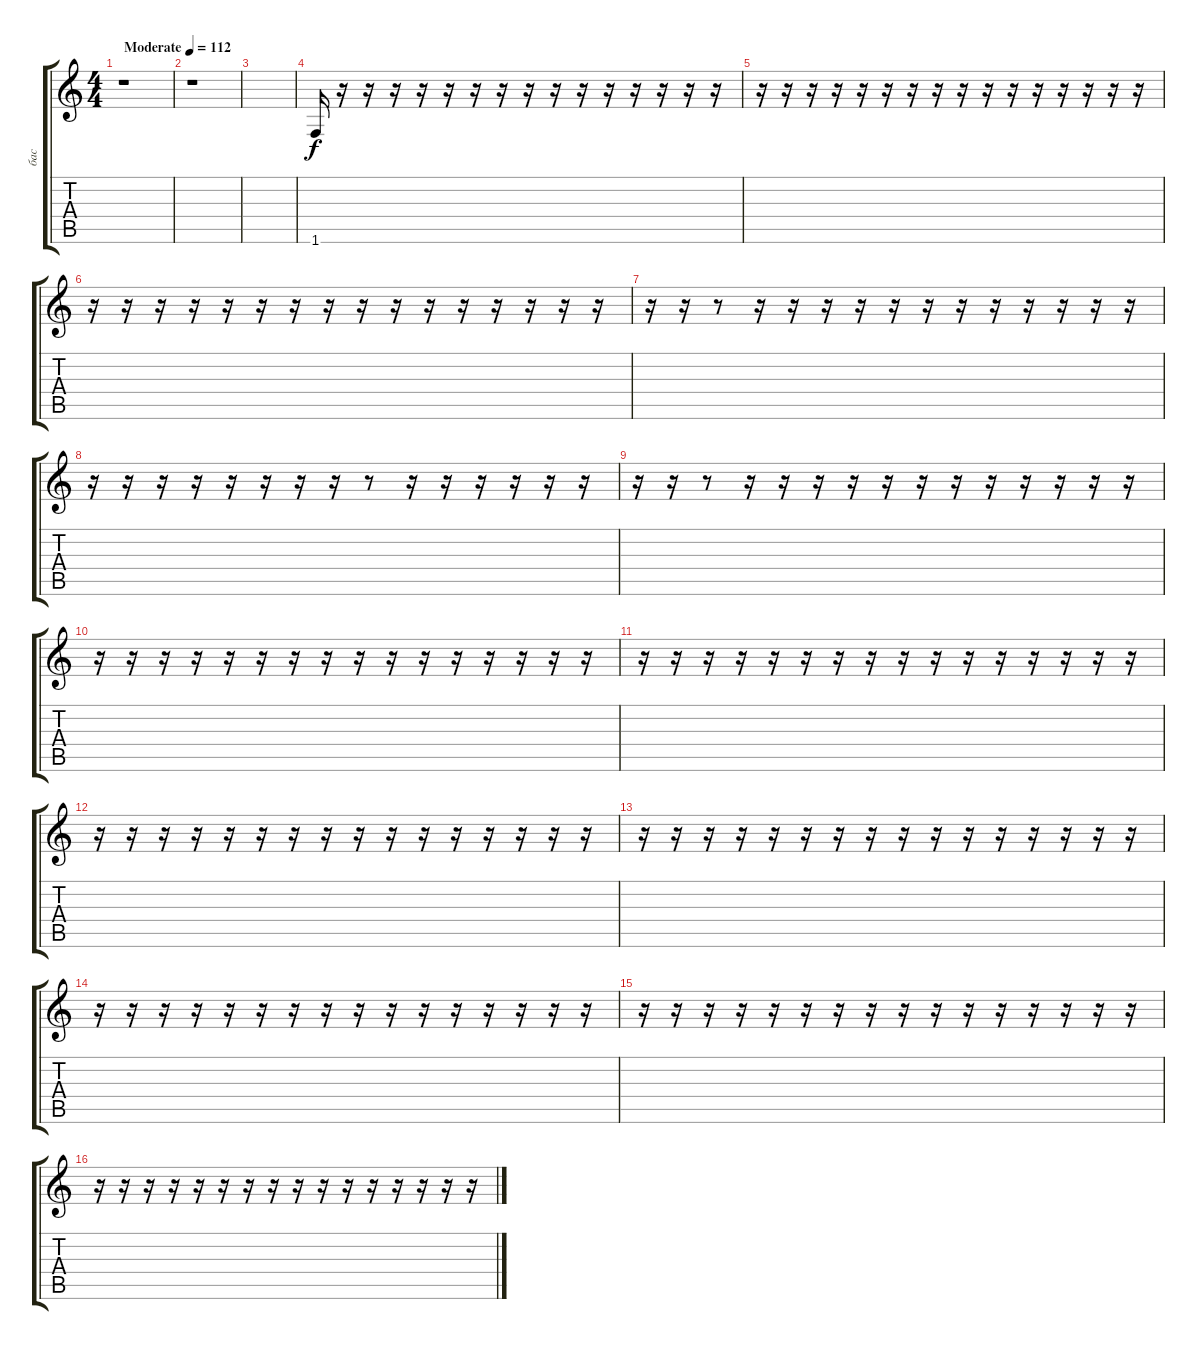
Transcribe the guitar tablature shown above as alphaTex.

\track ("бас" "бас") {instrument acousticbass}
\staff {score tabs}
\tuning (E4 B3 G3 D3 A2 E2) {hide}
\ts (4 4)
\tempo (112 "Moderate")
\clef g2
\ks c
r.1{dy f instrument acousticbass} |
r.1 |
|
1.6.16{instrument electricbassfinger} r.16 r.16 r.16 r.16 r.16 r.16 r.16 r.16 r.16 r.16 r.16 r.16 r.16 r.16 r.16 |
r.16 r.16 r.16 r.16 r.16 r.16 r.16 r.16 r.16 r.16 r.16 r.16 r.16 r.16 r.16 r.16 |
r.16 r.16 r.16 r.16 r.16 r.16 r.16 r.16 r.16 r.16 r.16 r.16 r.16 r.16 r.16 r.16 |
r.16 r.16 r.8 r.16 r.16 r.16 r.16 r.16 r.16 r.16 r.16 r.16 r.16 r.16 r.16 |
r.16 r.16 r.16 r.16 r.16 r.16 r.16 r.16 r.8 r.16 r.16 r.16 r.16 r.16 r.16 |
r.16 r.16 r.8 r.16 r.16 r.16 r.16 r.16 r.16 r.16 r.16 r.16 r.16 r.16 r.16 |
r.16 r.16 r.16 r.16 r.16 r.16 r.16 r.16 r.16 r.16 r.16 r.16 r.16 r.16 r.16 r.16 |
r.16 r.16 r.16 r.16 r.16 r.16 r.16 r.16 r.16 r.16 r.16 r.16 r.16 r.16 r.16 r.16 |
r.16 r.16 r.16 r.16 r.16 r.16 r.16 r.16 r.16 r.16 r.16 r.16 r.16 r.16 r.16 r.16 |
r.16 r.16 r.16 r.16 r.16 r.16 r.16 r.16 r.16 r.16 r.16 r.16 r.16 r.16 r.16 r.16 |
r.16 r.16 r.16 r.16 r.16 r.16 r.16 r.16 r.16 r.16 r.16 r.16 r.16 r.16 r.16 r.16 |
r.16 r.16 r.16 r.16 r.16 r.16 r.16 r.16 r.16 r.16 r.16 r.16 r.16 r.16 r.16 r.16 |
r.16 r.16 r.16 r.16 r.16 r.16 r.16 r.16 r.16 r.16 r.16 r.16 r.16 r.16 r.16 r.16
